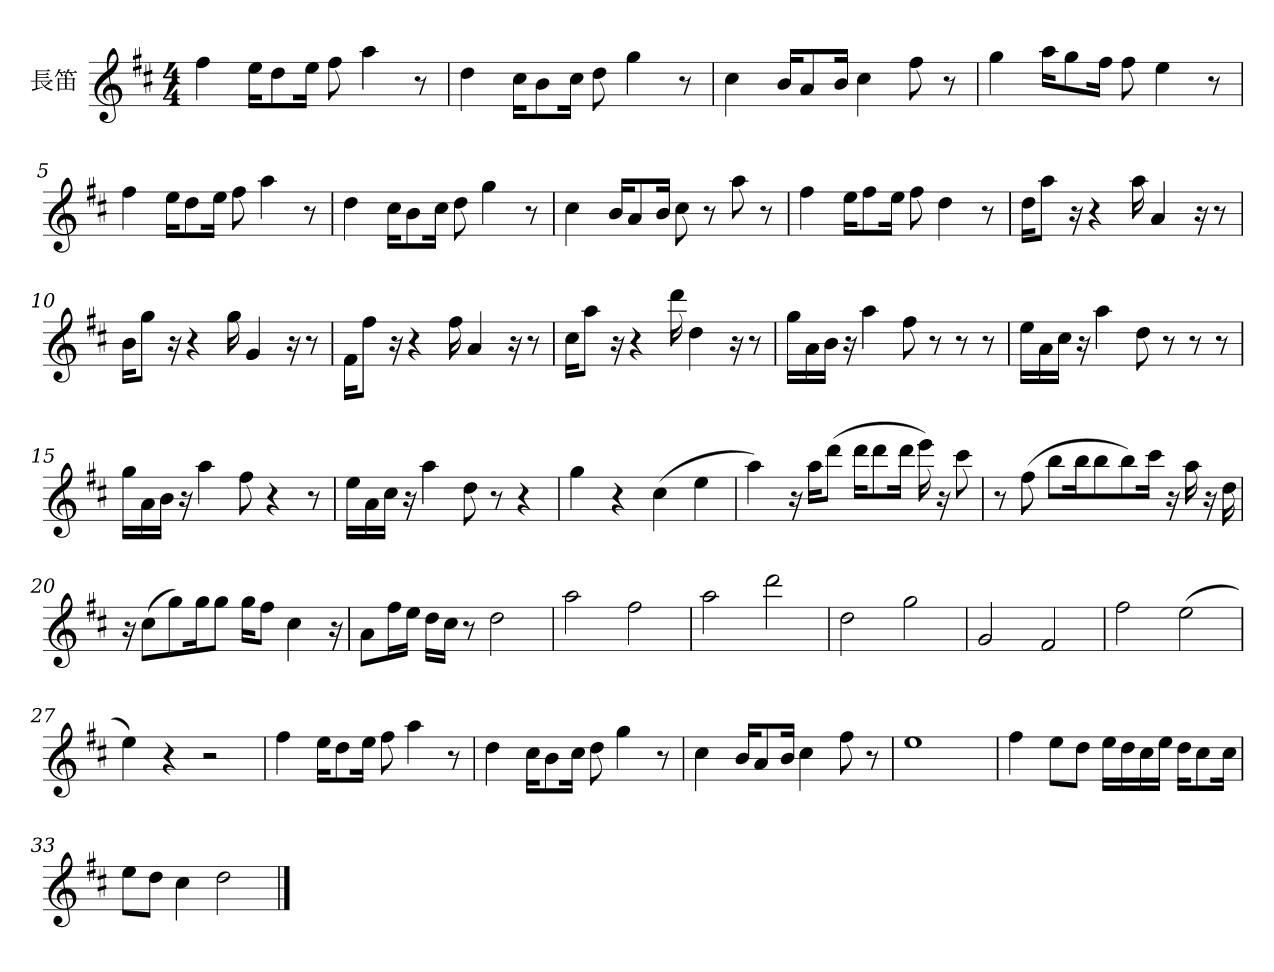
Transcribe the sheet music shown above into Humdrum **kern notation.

**kern
*part1
*staff1
*I"長笛
*clefG2
*k[f#c#]
*M4/4
=1
4ff#\
16ee\KL
8dd\
16ee\Jk
8ff#\
4aa\
8r
=2
4dd\
16cc#\KL
8b\
16cc#\Jk
8dd\
4gg\
8r
=3
4cc#\
16b/KL
8a/
16b/Jk
4cc#\
8ff#\
8r
=4
4gg\
16aa\KL
8gg\
16ff#\Jk
8ff#\
4ee\
8r
=5
4ff#\
16ee\KL
8dd\
16ee\Jk
8ff#\
4aa\
8r
!!LO:LB:g=z
=6
4dd\
16cc#\KL
8b\
16cc#\Jk
8dd\
4gg\
8r
=7
4cc#\
16b/KL
8a/
16b/Jk
8cc#\
8r
8aa\
8r
=8
4ff#\
16ee\KL
8ff#\
16ee\Jk
8ff#\
4dd\
8r
=9
16dd\KL
8aa\J
16r
4r
16aa\
4a/
16r
8r
=10
16b\KL
8gg\J
16r
4r
16gg\
4g/
16r
8r
!!LO:LB:g=z
=11
16f#\KL
8ff#\J
16r
4r
16ff#\
4a/
16r
8r
=12
16cc#\KL
8aa\J
16r
4r
16ddd\
4dd\
16r
8r
=13
16gg\LL
16a\
16b\JJ
16r
4aa\
8ff#\
8r
8r
8r
=14
16ee\LL
16a\
16cc#\JJ
16r
4aa\
8dd\
8r
8r
8r
=15
16gg\LL
16a\
16b\JJ
16r
4aa\
8ff#\
4r
8r
!!LO:LB:g=z
=16
16ee\LL
16a\
16cc#\JJ
16r
4aa\
8dd\
8r
4r
=17
4gg\
4r
(4cc#\
4ee\
=18
4aa\)
16r
16aa\KL
(8ddd\J
16ddd\KL
8ddd\
16ddd\Jk
16eee\)
16r
8ccc#\
=19
8r
(8ff#\
8bb\L
16bb\K
8bb\
8bb\)
16ccc#\Jk
16r
16aa\
16r
16dd\
!!LO:LB:g=z
=20
16r
(8cc#\L
8gg\)
16gg\K
8gg\J
16gg\KL
8ff#\J
4cc#\
16r
=21
8a\L
16ff#\L
16ee\JJ
16dd\LL
16cc#\JJ
8r
2dd\
=22
2aa\
2ff#\
=23
2aa\
2ddd\
=24
2dd\
2gg\
=25
2g/
2f#/
=26
2ff#\
(2ee\
=27
4ee\)
4r
2r
!!LO:LB:g=z
=28
4ff#\
16ee\KL
8dd\
16ee\Jk
8ff#\
4aa\
8r
=29
4dd\
16cc#\KL
8b\
16cc#\Jk
8dd\
4gg\
8r
=30
4cc#\
16b/KL
8a/
16b/Jk
4cc#\
8ff#\
8r
=31
1ee
=32
4ff#\
8ee\L
8dd\J
16ee\LL
16dd\
16cc#\
16ee\JJ
16dd\KL
8cc#\
16cc#\Jk
=33
8ee\L
8dd\J
4cc#\
2dd\
==
*-
